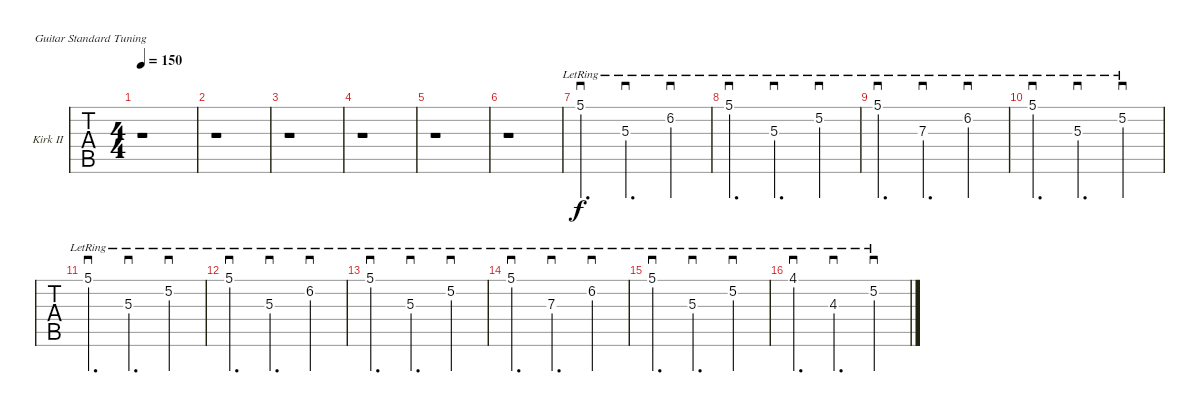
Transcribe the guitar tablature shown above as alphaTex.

\bracketExtendMode groupsimilarinstruments
\firstSystemTrackNameOrientation horizontal
\otherSystemsTrackNameOrientation horizontal
\track ("Lead" "Kirk II") {instrument overdrivenguitar}
\staff {tabs}
\tuning (E4 B3 G3 D3 A2 E2)
\ts (4 4)
\tempo 150
\clef g2
\ks c
r.1{dy f} |
r.1 |
r.1 |
r.1 |
r.1 |
r.1 |
5.1{lr}.4{d sd} 5.3{lr}.4{d sd} 6.2{lr}.4{sd} |
5.1{lr}.4{d sd} 5.3{lr}.4{d sd} 5.2{lr}.4{sd} |
5.1{lr}.4{d sd} 7.3{lr}.4{d sd} 6.2{lr}.4{sd} |
5.1{lr}.4{d sd} 5.3{lr}.4{d sd} 5.2{lr}.4{sd} |
5.1{lr}.4{d sd} 5.3{lr}.4{d sd} 5.2{lr}.4{sd} |
5.1{lr}.4{d sd} 5.3{lr}.4{d sd} 6.2{lr}.4{sd} |
5.1{lr}.4{d sd} 5.3{lr}.4{d sd} 5.2{lr}.4{sd} |
5.1{lr}.4{d sd} 7.3{lr}.4{d sd} 6.2{lr}.4{sd} |
5.1{lr}.4{d sd} 5.3{lr}.4{d sd} 5.2{lr}.4{sd} |
4.1{lr}.4{d sd} 4.3{lr}.4{d sd} 5.2{lr}.4{sd}
